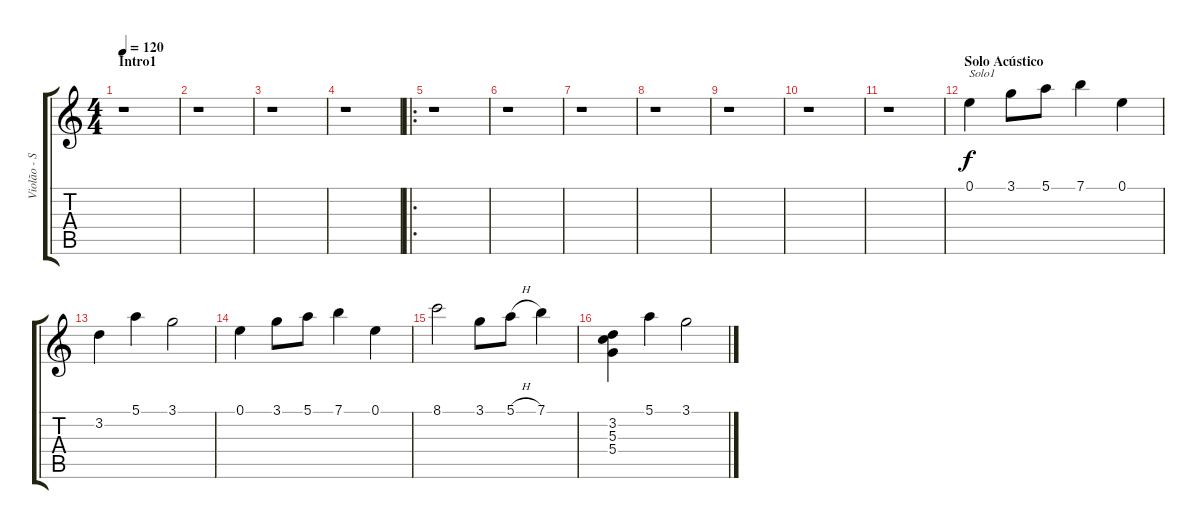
\track ("Violão - Solo" "Violão - S") {instrument acousticguitarnylon}
\staff {score tabs}
\tuning (E4 B3 G3 D3 A2 E2) {hide}
\ts (4 4)
\section ("" "Intro1")
\tempo 120
\clef g2
\ks c
r.1{dy f instrument acousticguitarnylon} |
r.1 |
r.1 |
r.1 |
\ro
r.1 |
r.1 |
r.1 |
r.1 |
r.1 |
r.1 |
r.1 |
\section ("" "Solo Acústico")
0.1.4{txt "Solo1"} 3.1.8 5.1.8 7.1.4 0.1.4 |
3.2.4 5.1.4 3.1.2 |
0.1.4 3.1.8 5.1.8 7.1.4 0.1.4 |
8.1.2 3.1.8 5.1{h}.8 7.1.4 |
(3.2 5.3 5.4).4 5.1.4 3.1.2
